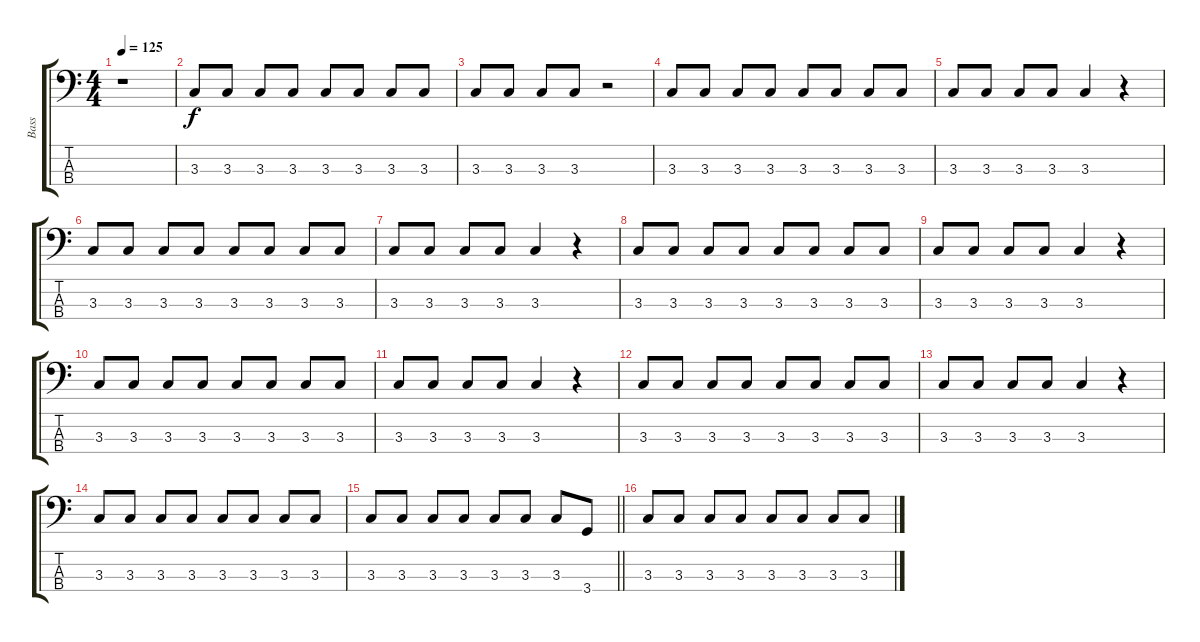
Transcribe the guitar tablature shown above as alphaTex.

\track ("Bass" "Bass") {instrument electricbasspick}
\staff {score tabs}
\tuning (G2 D2 A1 E1) {hide}
\ts (4 4)
\tempo 125
\clef f4
\ks c
r.1{dy f instrument electricbasspick} |
3.3.8 3.3.8 3.3.8 3.3.8 3.3.8 3.3.8 3.3.8 3.3.8 |
3.3.8 3.3.8 3.3.8 3.3.8 r.2 |
3.3.8 3.3.8 3.3.8 3.3.8 3.3.8 3.3.8 3.3.8 3.3.8 |
3.3.8 3.3.8 3.3.8 3.3.8 3.3.4 r.4 |
3.3.8 3.3.8 3.3.8 3.3.8 3.3.8 3.3.8 3.3.8 3.3.8 |
3.3.8 3.3.8 3.3.8 3.3.8 3.3.4 r.4 |
3.3.8 3.3.8 3.3.8 3.3.8 3.3.8 3.3.8 3.3.8 3.3.8 |
3.3.8 3.3.8 3.3.8 3.3.8 3.3.4 r.4 |
3.3.8 3.3.8 3.3.8 3.3.8 3.3.8 3.3.8 3.3.8 3.3.8 |
3.3.8 3.3.8 3.3.8 3.3.8 3.3.4 r.4 |
3.3.8 3.3.8 3.3.8 3.3.8 3.3.8 3.3.8 3.3.8 3.3.8 |
3.3.8 3.3.8 3.3.8 3.3.8 3.3.4 r.4 |
3.3.8 3.3.8 3.3.8 3.3.8 3.3.8 3.3.8 3.3.8 3.3.8 |
\barLineRight lightlight
3.3.8 3.3.8 3.3.8 3.3.8 3.3.8 3.3.8 3.3.8 3.4.8 |
3.3.8 3.3.8 3.3.8 3.3.8 3.3.8 3.3.8 3.3.8 3.3.8
